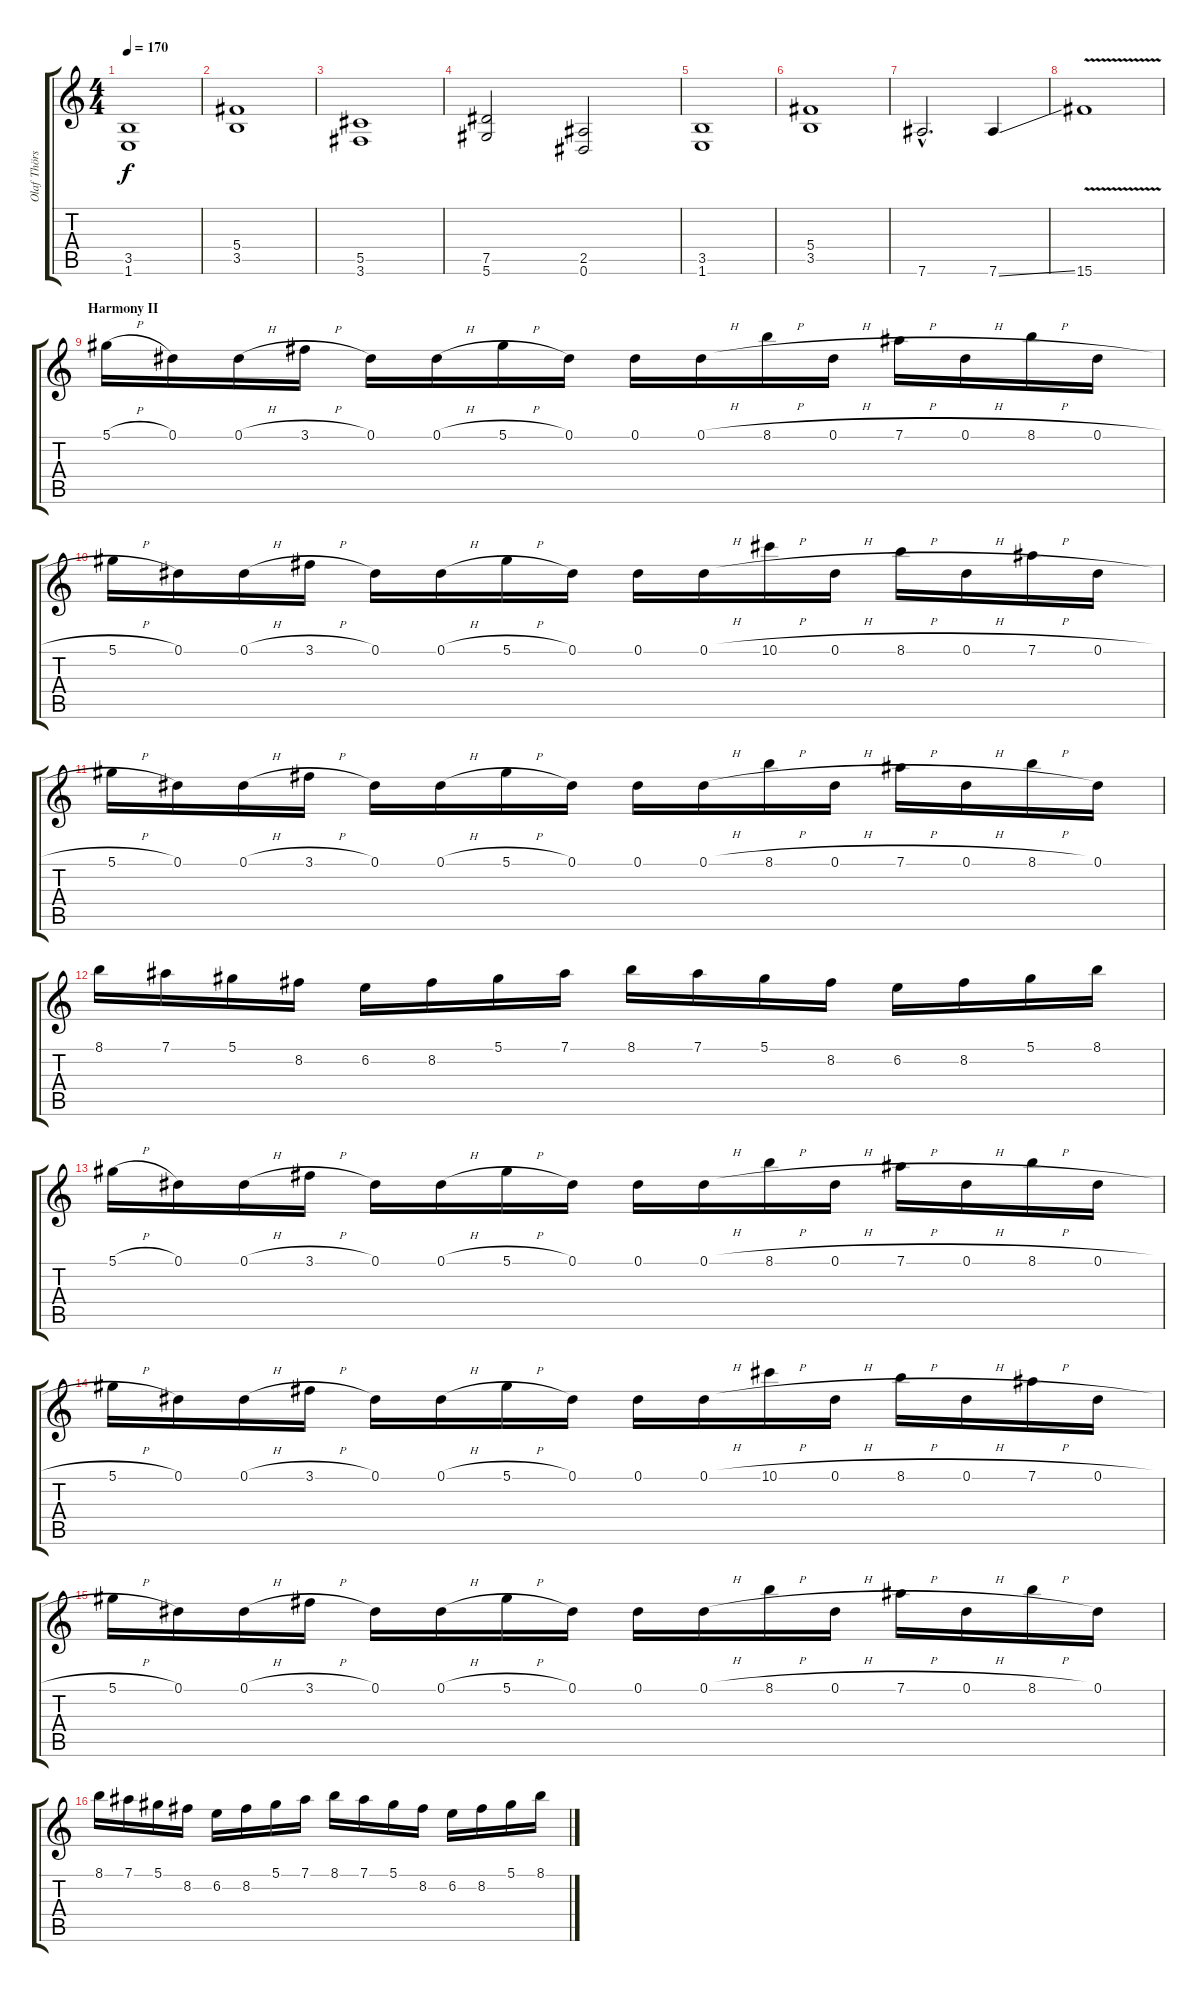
\track ("Olaf Thörsen" "Olaf Thörs") {instrument distortionguitar}
\staff {score tabs}
\tuning (Eb4 Bb3 Gb3 Db3 Ab2 Eb2) {hide}
\ts (4 4)
\tempo 170
\clef g2
\ks c
(3.5 1.6).1{dy f} |
(5.4 3.5).1 |
(5.5 3.6).1 |
(7.5 5.6).2 (2.5 0.6).2 |
(3.5 1.6).1 |
(5.4 3.5).1 |
7.6{hac}.2{d} 7.6{ss}.4 |
15.6{v}.1 |
\section ("" "Harmony II")
5.1{h}.16{volume 12} 0.1.16 0.1{h}.16 3.1{h}.16 0.1.16 0.1{h}.16 5.1{h}.16 0.1.16 0.1.16 0.1{h}.16 8.1{h}.16 0.1{h}.16 7.1{h}.16 0.1{h}.16 8.1{h}.16 0.1{h}.16 |
5.1{h}.16 0.1.16 0.1{h}.16 3.1{h}.16 0.1.16 0.1{h}.16 5.1{h}.16 0.1.16 0.1.16 0.1{h}.16 10.1{h}.16 0.1{h}.16 8.1{h}.16 0.1{h}.16 7.1{h}.16 0.1{h}.16 |
5.1{h}.16 0.1.16 0.1{h}.16 3.1{h}.16 0.1.16 0.1{h}.16 5.1{h}.16 0.1.16 0.1.16 0.1{h}.16 8.1{h}.16 0.1{h}.16 7.1{h}.16 0.1{h}.16 8.1{h}.16 0.1.16 |
8.1.16 7.1.16 5.1.16 8.2.16 6.2.16 8.2.16 5.1.16 7.1.16 8.1.16 7.1.16 5.1.16 8.2.16 6.2.16 8.2.16 5.1.16 8.1.16 |
5.1{h}.16 0.1.16 0.1{h}.16 3.1{h}.16 0.1.16 0.1{h}.16 5.1{h}.16 0.1.16 0.1.16 0.1{h}.16 8.1{h}.16 0.1{h}.16 7.1{h}.16 0.1{h}.16 8.1{h}.16 0.1{h}.16 |
5.1{h}.16 0.1.16 0.1{h}.16 3.1{h}.16 0.1.16 0.1{h}.16 5.1{h}.16 0.1.16 0.1.16 0.1{h}.16 10.1{h}.16 0.1{h}.16 8.1{h}.16 0.1{h}.16 7.1{h}.16 0.1{h}.16 |
5.1{h}.16 0.1.16 0.1{h}.16 3.1{h}.16 0.1.16 0.1{h}.16 5.1{h}.16 0.1.16 0.1.16 0.1{h}.16 8.1{h}.16 0.1{h}.16 7.1{h}.16 0.1{h}.16 8.1{h}.16 0.1.16 |
8.1.16 7.1.16 5.1.16 8.2.16 6.2.16 8.2.16 5.1.16 7.1.16 8.1.16 7.1.16 5.1.16 8.2.16 6.2.16 8.2.16 5.1.16 8.1.16
